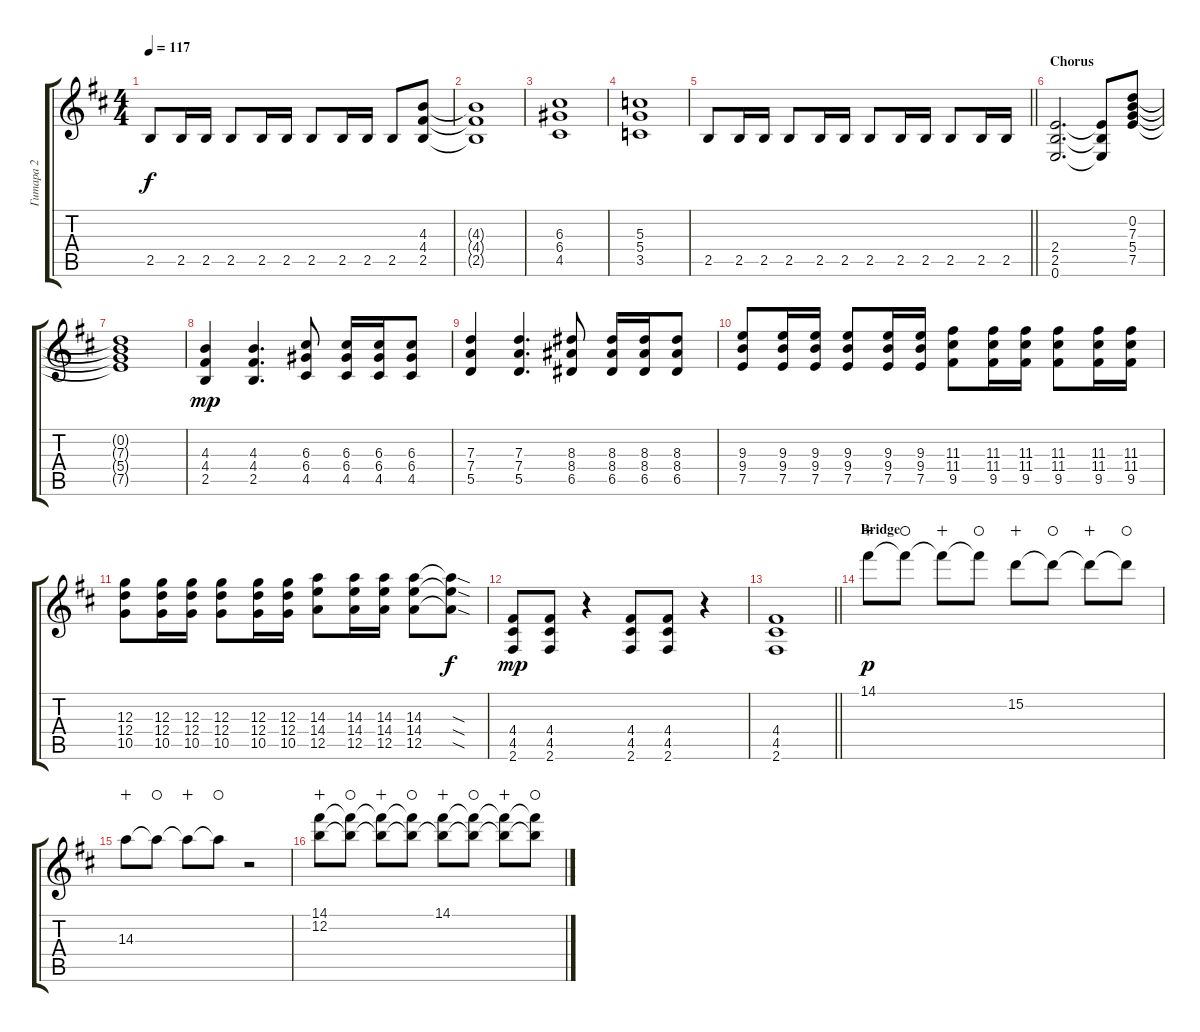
\track ("Гитара 2" "Гитара 2") {instrument distortionguitar}
\staff {score tabs}
\tuning (E4 B3 G3 D3 A2 E2) {hide}
\ts (4 4)
\tempo 117
\clef g2
\ks d
2.5.8{dy f} 2.5.16 2.5.16 2.5.8 2.5.16 2.5.16 2.5.8 2.5.16 2.5.16 2.5.8 (4.3 4.4 2.5).8 |
(4.3{t} 4.4{t} 2.5{t}).1 |
(6.3 6.4 4.5).1 |
(5.3 5.4 3.5).1 |
\barLineRight lightlight
2.5.8 2.5.16 2.5.16 2.5.8 2.5.16 2.5.16 2.5.8 2.5.16 2.5.16 2.5.8 2.5.16 2.5.16 |
\section ("" "Chorus")
(2.4 2.5 0.6).2{d} (2.4{t} 2.5{t} 0.6{t}).8 (0.2 7.3 5.4 7.5).8 |
(0.2{t} 7.3{t} 5.4{t} 7.5{t}).1 |
(4.3 4.4 2.5).4{dy mp} (4.3 4.4 2.5).4{d} (6.3 6.4 4.5).8 (6.3 6.4 4.5).16 (6.3 6.4 4.5).16 (6.3 6.4 4.5).8 |
(7.3 7.4 5.5).4 (7.3 7.4 5.5).4{d} (8.3 8.4 6.5).8 (8.3 8.4 6.5).16 (8.3 8.4 6.5).16 (8.3 8.4 6.5).8 |
(9.3 9.4 7.5).8 (9.3 9.4 7.5).16 (9.3 9.4 7.5).16 (9.3 9.4 7.5).8 (9.3 9.4 7.5).16 (9.3 9.4 7.5).16 (11.3 11.4 9.5).8 (11.3 11.4 9.5).16 (11.3 11.4 9.5).16 (11.3 11.4 9.5).8 (11.3 11.4 9.5).16 (11.3 11.4 9.5).16 |
(12.3 12.4 10.5).8 (12.3 12.4 10.5).16 (12.3 12.4 10.5).16 (12.3 12.4 10.5).8 (12.3 12.4 10.5).16 (12.3 12.4 10.5).16 (14.3 14.4 12.5).8 (14.3 14.4 12.5).16 (14.3 14.4 12.5).16 (14.3 14.4 12.5).8 (14.3{sod t} 14.4{sod t} 12.5{sod t}).8{dy f} |
(4.4 4.5 2.6).8{dy mp} (4.4 4.5 2.6).8 r.4 (4.4 4.5 2.6).8 (4.4 4.5 2.6).8 r.4 |
\barLineRight lightlight
(4.4 4.5 2.6).1 |
\section ("" "Bridge")
14.1.8{dy p volume 12 instrument distortionguitar wahc} 14.1{t}.8{waho} 14.1{t}.8{wahc} 14.1{t}.8{waho} 15.2.8{wahc} 15.2{t}.8{waho} 15.2{t}.8{wahc} 15.2{t}.8{waho} |
14.3.8{wahc} 14.3{t}.8{waho} 14.3{t}.8{wahc} 14.3{t}.8{waho} r.2 |
(14.1 12.2).8{wahc} (14.1{t} 12.2{t}).8{waho} (14.1{t} 12.2{t}).8{wahc} (14.1{t} 12.2{t}).8{waho} (14.1 12.2{t}).8{wahc} (14.1{t} 12.2{t}).8{waho} (14.1{t} 12.2{t}).8{wahc} (14.1{t} 12.2{t}).8{waho}
